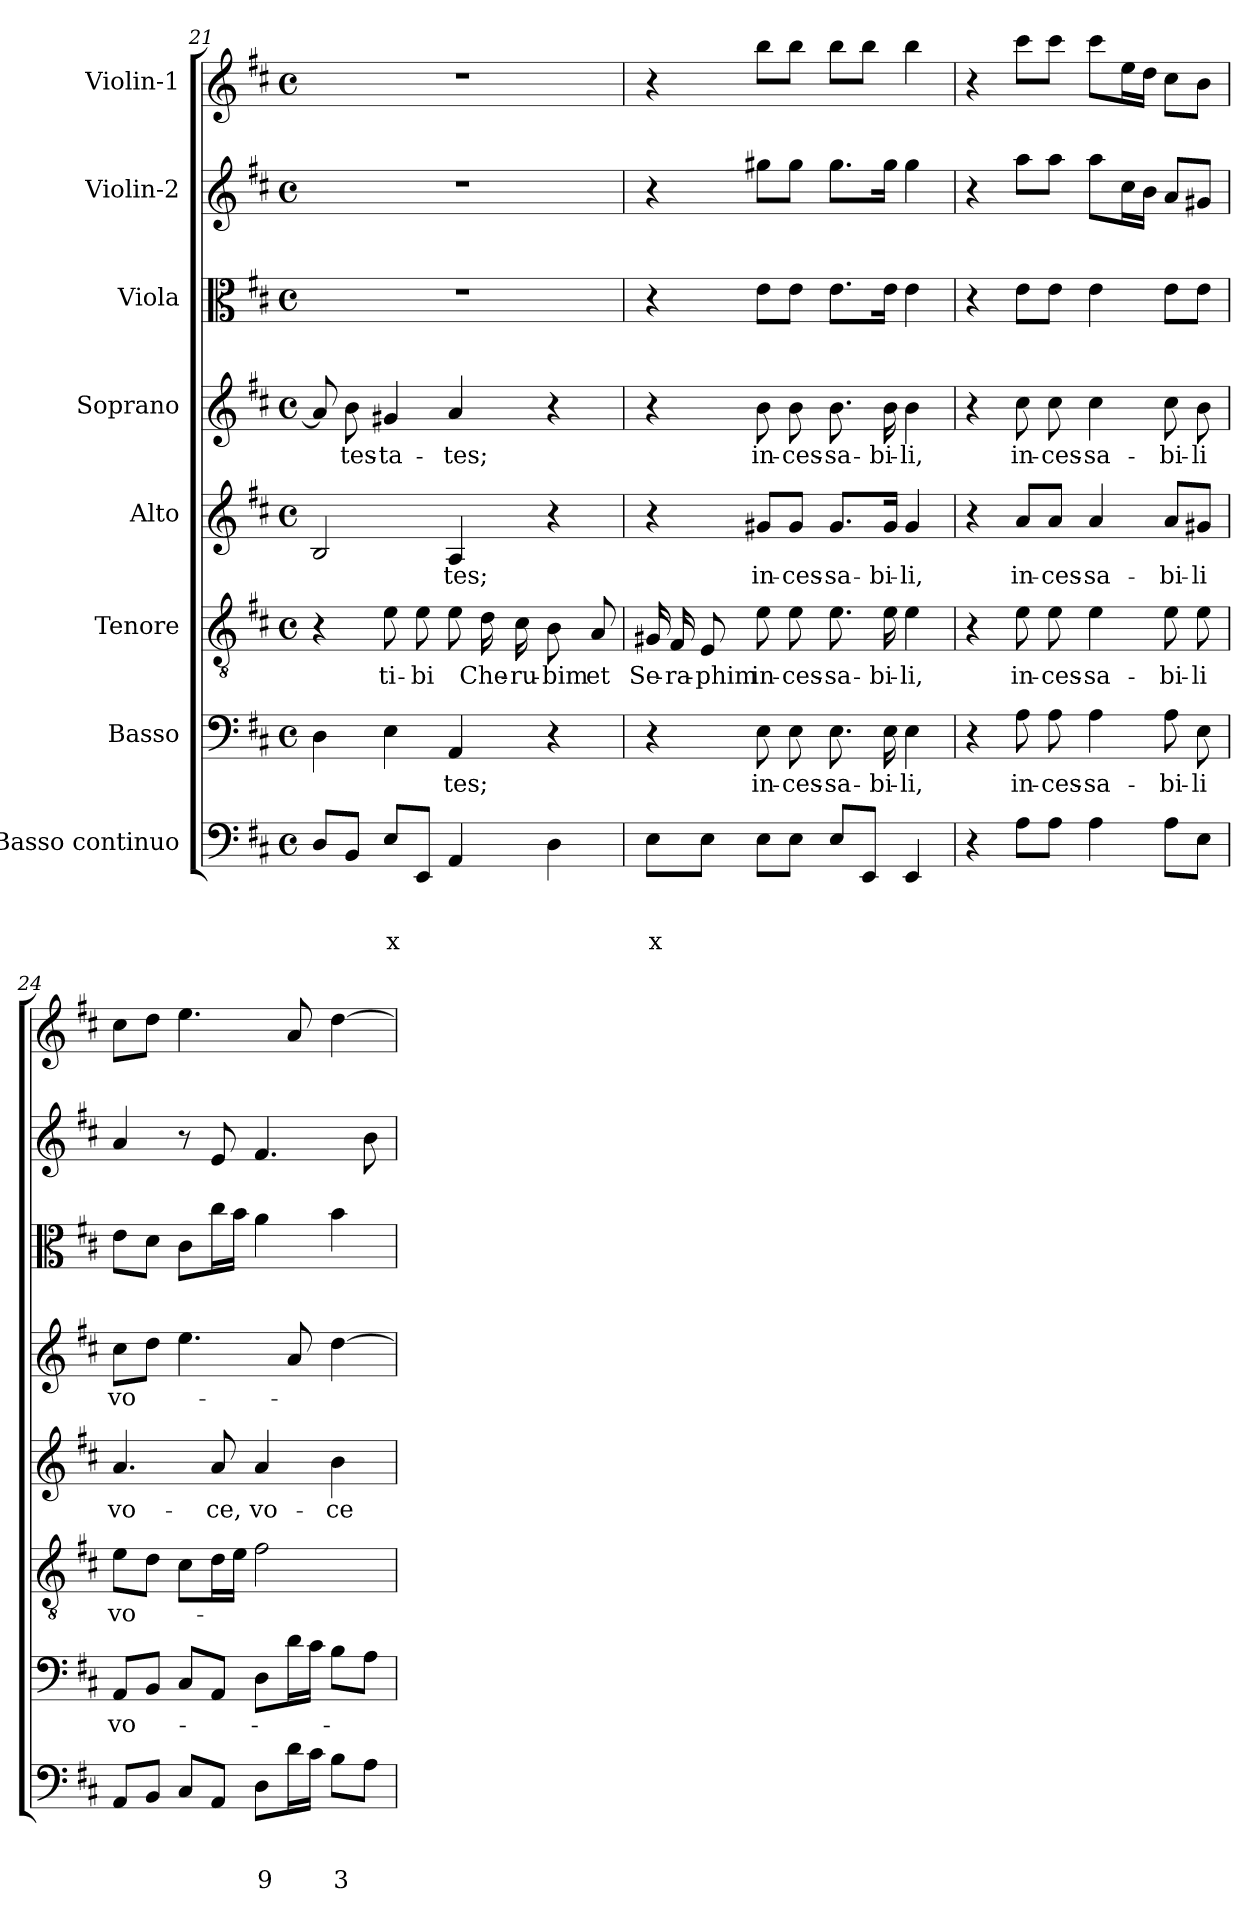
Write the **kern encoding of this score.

**kern	**text	**text	**text	**kern	**text	**kern	**text	**kern	**text	**kern	**text	**kern	**kern	**kern
*part8	*part8	*part8	*part8	*part7	*part7	*part6	*part6	*part5	*part5	*part4	*part4	*part3	*part2	*part1
*staff8	*staff8	*staff8	*staff8	*staff7	*staff7	*staff6	*staff6	*staff5	*staff5	*staff4	*staff4	*staff3	*staff2	*staff1
*I"Basso continuo	*	*	*	*I"Basso	*	*I"Tenore	*	*I"Alto	*	*I"Soprano	*	*I"Viola	*I"Violin-2	*I"Violin-1
!!LO:PB:g=z
*clefF4	*	*	*	*clefF4	*	*clefGv2	*	*clefG2	*	*clefG2	*	*clefC3	*clefG2	*clefG2
*k[f#c#]	*	*	*	*k[f#c#]	*	*k[f#c#]	*	*k[f#c#]	*	*k[f#c#]	*	*k[f#c#]	*k[f#c#]	*k[f#c#]
*D:	*	*	*	*D:	*	*D:	*	*D:	*	*D:	*	*D:	*D:	*D:
*M4/4	*	*	*	*M4/4	*	*M4/4	*	*M4/4	*	*M4/4	*	*M4/4	*M4/4	*M4/4
*met(c)	*	*	*	*met(c)	*	*met(c)	*	*met(c)	*	*met(c)	*	*met(c)	*met(c)	*met(c)
=21	=21	=21	=21	=21	=21	=21	=21	=21	=21	=21	=21	=21	=21	=21
8D/L	.	.	.	4D\	.	4r	.	2B/	.	8a/]	.	1r	1r	1r
!	!	!	!	!	!	!	!	!	!	!	!LO:LY:b	!	!	!
8BB/J	.	.	.	.	.	.	.	.	.	8b\	-tes-	.	.	.
!	!	!	!LO:LY:b	!	!	!	!LO:LY:b	!	!	!	!LO:LY:b	!	!	!
8E/L	.	.	x	4E\	.	8e\	ti-	.	.	4g#X/	-ta-	.	.	.
!	!	!	!	!	!	!	!LO:LY:b	!	!	!	!	!	!	!
8EE/J	.	.	.	.	.	8e\	-bi	.	.	.	.	.	.	.
!	!	!	!	!	!LO:LY:b	!	!	!	!LO:LY:b	!	!LO:LY:b	!	!	!
4AA/	.	.	.	4AA/	-tes;	8e\	.	4A/	-tes;	4a/	-tes;	.	.	.
!	!	!	!	!	!	!	!LO:LY:b	!	!	!	!	!	!	!
.	.	.	.	.	.	16d\	Che-	.	.	.	.	.	.	.
!	!	!	!	!	!	!	!LO:LY:b	!	!	!	!	!	!	!
.	.	.	.	.	.	16c#\	-ru-	.	.	.	.	.	.	.
!	!	!	!	!	!	!	!LO:LY:b	!	!	!	!	!	!	!
4D\	.	.	.	4r	.	8B\	-bim	4r	.	4r	.	.	.	.
!	!	!	!	!	!	!	!LO:LY:b	!	!	!	!	!	!	!
.	.	.	.	.	.	8A/	et	.	.	.	.	.	.	.
=22	=22	=22	=22	=22	=22	=22	=22	=22	=22	=22	=22	=22	=22	=22
!	!	!	!LO:LY:b	!	!	!	!LO:LY:b	!	!	!	!	!	!	!
8E\L	.	.	x	4r	.	16G#X/	Se-	4r	.	4r	.	4r	4r	4r
!	!	!	!	!	!	!	!LO:LY:b	!	!	!	!	!	!	!
.	.	.	.	.	.	16F#/	-ra-	.	.	.	.	.	.	.
!	!	!	!	!	!	!	!LO:LY:b	!	!	!	!	!	!	!
8E\J	.	.	.	.	.	8E/	-phim	.	.	.	.	.	.	.
!	!	!	!	!	!LO:LY:b	!	!LO:LY:b	!	!LO:LY:b	!	!LO:LY:b	!	!	!
8E\L	.	.	.	8E\	in-	8e\	in-	8g#X/L	in-	8b\	in-	8e\L	8gg#X\L	8bb\L
!	!	!	!	!	!LO:LY:b	!	!LO:LY:b	!	!LO:LY:b	!	!LO:LY:b	!	!	!
8E\J	.	.	.	8E\	-ces-	8e\	-ces-	8g#/J	-ces-	8b\	-ces-	8e\J	8gg#\J	8bb\J
!	!	!	!	!	!LO:LY:b	!	!LO:LY:b	!	!LO:LY:b	!	!LO:LY:b	!	!	!
8E/L	.	.	.	8.E\	-sa-	8.e\	-sa-	8.g#/L	-sa-	8.b\	-sa-	8.e\L	8.gg#\L	8bb\L
8EE/J	.	.	.	.	.	.	.	.	.	.	.	.	.	8bb\J
!	!	!	!	!	!LO:LY:b	!	!LO:LY:b	!	!LO:LY:b	!	!LO:LY:b	!	!	!
.	.	.	.	16E\	-bi-	16e\	-bi-	16g#/Jk	-bi-	16b\	-bi-	16e\Jk	16gg#\Jk	.
!	!	!	!	!	!LO:LY:b	!	!LO:LY:b	!	!LO:LY:b	!	!LO:LY:b	!	!	!
4EE/	.	.	.	4E\	-li,	4e\	-li,	4g#/	-li,	4b\	-li,	4e\	4gg#\	4bb\
=23	=23	=23	=23	=23	=23	=23	=23	=23	=23	=23	=23	=23	=23	=23
4r	.	.	.	4r	.	4r	.	4r	.	4r	.	4r	4r	4r
!	!	!	!	!	!LO:LY:b	!	!LO:LY:b	!	!LO:LY:b	!	!LO:LY:b	!	!	!
8A\L	.	.	.	8A\	in-	8e\	in-	8a/L	in-	8cc#\	in-	8e\L	8aa\L	8ccc#\L
!	!	!	!	!	!LO:LY:b	!	!LO:LY:b	!	!LO:LY:b	!	!LO:LY:b	!	!	!
8A\J	.	.	.	8A\	-ces-	8e\	-ces-	8a/J	-ces-	8cc#\	-ces-	8e\J	8aa\J	8ccc#\J
!	!	!	!	!	!LO:LY:b	!	!LO:LY:b	!	!LO:LY:b	!	!LO:LY:b	!	!	!
4A\	.	.	.	4A\	-sa-	4e\	-sa-	4a/	-sa-	4cc#\	-sa-	4e\	8aa\L	8ccc#\L
.	.	.	.	.	.	.	.	.	.	.	.	.	16cc#\L	16ee\L
.	.	.	.	.	.	.	.	.	.	.	.	.	16b\JJ	16dd\JJ
!	!	!	!	!	!LO:LY:b	!	!LO:LY:b	!	!LO:LY:b	!	!LO:LY:b	!	!	!
8A\L	.	.	.	8A\	-bi-	8e\	-bi-	8a/L	-bi-	8cc#\	-bi-	8e\L	8a/L	8cc#\L
!	!	!	!	!	!LO:LY:b	!	!LO:LY:b	!	!LO:LY:b	!	!LO:LY:b	!	!	!
8E\J	.	.	.	8E\	-li	8e\	-li	8g#X/J	-li	8b\	-li	8e\J	8g#X/J	8b\J
=24	=24	=24	=24	=24	=24	=24	=24	=24	=24	=24	=24	=24	=24	=24
!	!	!	!	!	!LO:LY:b	!	!LO:LY:b	!	!LO:LY:b	!	!LO:LY:b	!	!	!
8AA/L	.	.	.	8AA/L	vo-	8e\L	vo-	4.a/	vo-	8cc#\L	vo-	8e\L	4a/	8cc#\L
8BB/J	.	.	.	8BB/J	.	8d\J	.	.	.	8dd\J	.	8d\J	.	8dd\J
8C#/L	.	.	.	8C#/L	.	8c#\L	.	.	.	4.ee\	.	8c#\L	8r	4.ee\
!	!	!	!	!	!	!	!	!	!LO:LY:b	!	!	!	!	!
8AA/J	.	.	.	8AA/J	.	16d\L	.	8a/	-ce,	.	.	16cc#\L	8e/	.
.	.	.	.	.	.	16e\JJ	.	.	.	.	.	16b\JJ	.	.
!	!	!	!LO:LY:b	!	!	!	!	!	!LO:LY:b	!	!	!	!	!
8D\L	.	.	9	8D\L	.	2f#\	.	4a/	vo-	.	.	4a\	4.f#/	.
16d\L	.	.	.	16d\L	.	.	.	.	.	8a/	.	.	.	8a/
16c#\JJ	.	.	.	16c#\JJ	.	.	.	.	.	.	.	.	.	.
!	!	!	!LO:LY:b	!	!	!	!	!	!LO:LY:b	!	!	!	!	!
8B\L	.	.	3	8B\L	.	.	.	4b\	-ce	[4dd\	.	4b\	.	[4dd\
8A\J	.	.	.	8A\J	.	.	.	.	.	.	.	.	8b\	.
=	=	=	=	=	=	=	=	=	=	=	=	=	=	=
*-	*-	*-	*-	*-	*-	*-	*-	*-	*-	*-	*-	*-	*-	*-
